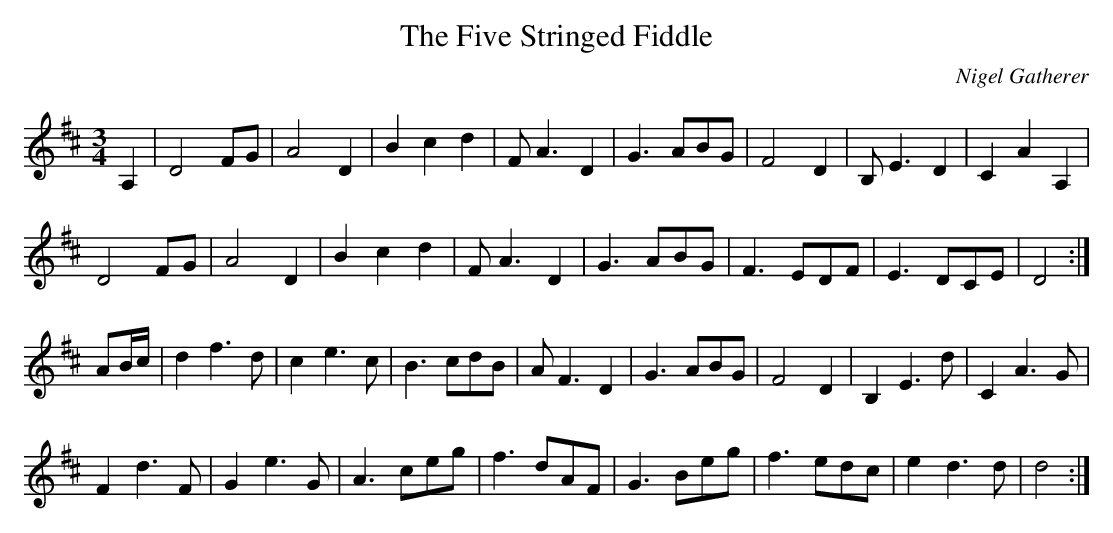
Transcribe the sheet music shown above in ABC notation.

X:1
T:The Five Stringed Fiddle
C:Nigel Gatherer
M:3/4
L:1/8
K:D
A,2|D4 FG|A4 D2|B2 c2 d2|F A3 D2|G3 ABG|F4 D2|B, E3 D2|C2 A2 A,2|
D4 FG|A4 D2|B2 c2 d2|F A3 D2|G3 ABG|F3 EDF|E3 DCE|D4:|
AB/c/|d2 f3 d|c2 e3 c|B3 cdB|A F3 D2|G3 ABG|F4 D2|B,2 E3 d|C2 A3 G|
F2 d3 F|G2 e3 G|A3 ceg|f3 dAF|G3 Beg|f3 edc|e2 d3 d|d4:|
